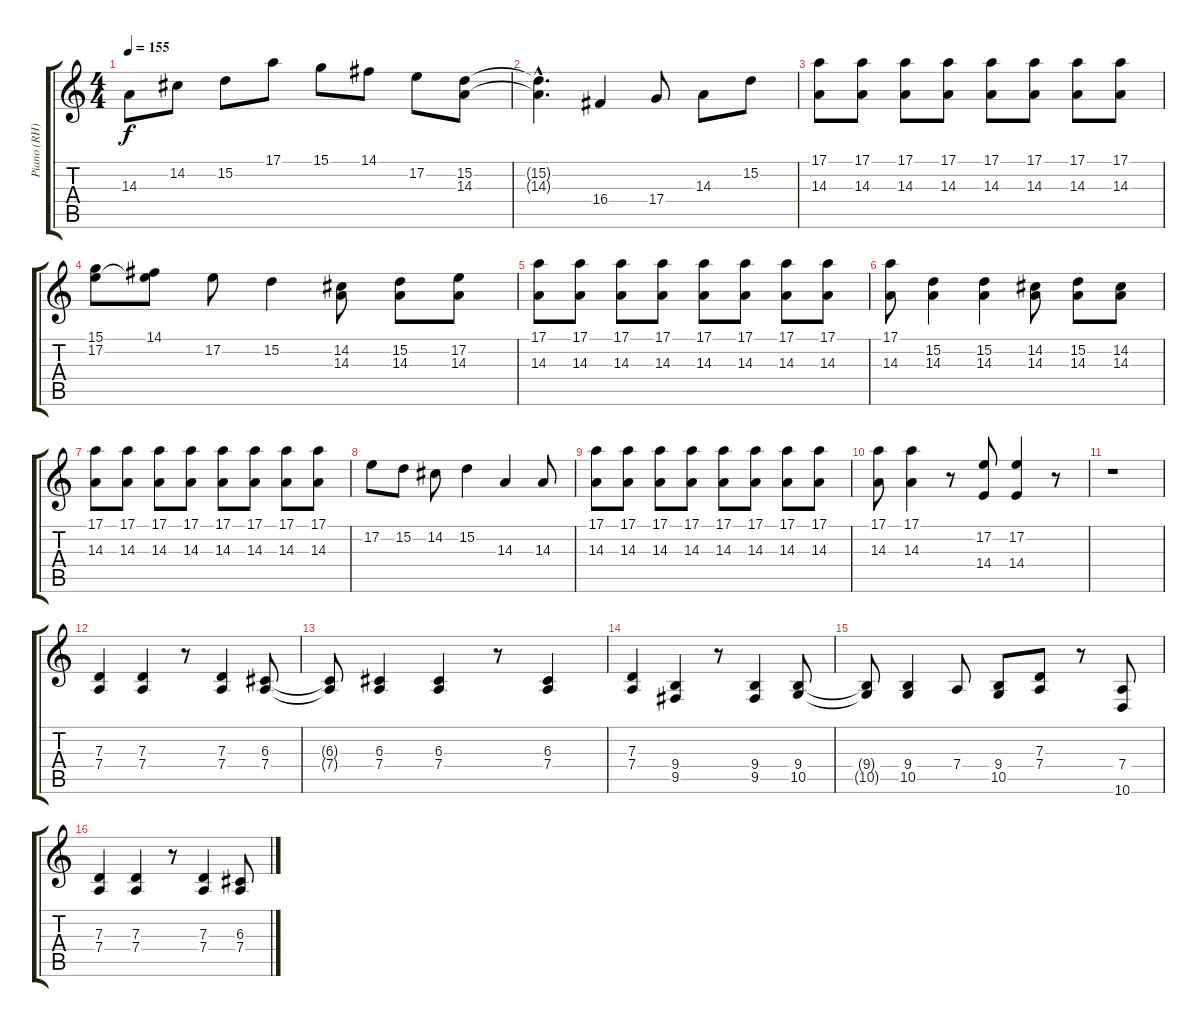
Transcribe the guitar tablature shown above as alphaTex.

\track ("Piano (RH)" "Piano (RH)") {instrument honkytonkpiano}
\staff {score tabs}
\tuning (E4 B3 G3 D3 A2 E2) {hide}
\ts (4 4)
\tempo 155
\clef g2
\ks c
14.3{t}.8{dy f} 14.2.8 15.2.8 17.1.8 15.1.8 14.1.8 17.2.8 (15.2 14.3).8 |
(15.2{hac t} 14.3{hac t}).4{d} 16.4.4 17.4.8 14.3.8 15.2.8 |
(17.1 14.3).8 (17.1 14.3).8 (17.1 14.3).8 (17.1 14.3).8 (17.1 14.3).8 (17.1 14.3).8 (17.1 14.3).8 (17.1 14.3).8 |
(15.1 17.2).8 (14.1 17.2{t}).8 17.2.8 15.2.4 (14.2 14.3).8 (15.2 14.3).8 (17.2 14.3).8 |
(17.1 14.3).8 (17.1 14.3).8 (17.1 14.3).8 (17.1 14.3).8 (17.1 14.3).8 (17.1 14.3).8 (17.1 14.3).8 (17.1 14.3).8 |
(17.1 14.3).8 (15.2 14.3).4 (15.2 14.3).4 (14.2 14.3).8 (15.2 14.3).8 (14.2 14.3).8 |
(17.1 14.3).8 (17.1 14.3).8 (17.1 14.3).8 (17.1 14.3).8 (17.1 14.3).8 (17.1 14.3).8 (17.1 14.3).8 (17.1 14.3).8 |
17.2.8 15.2.8 14.2.8 15.2.4 14.3.4 14.3.8 |
(17.1 14.3).8 (17.1 14.3).8 (17.1 14.3).8 (17.1 14.3).8 (17.1 14.3).8 (17.1 14.3).8 (17.1 14.3).8 (17.1 14.3).8 |
(17.1 14.3).8 (17.1 14.3).4 r.8 (17.2 14.4).8 (17.2 14.4).4 r.8 |
r.1 |
(7.3 7.4).4 (7.3 7.4).4 r.8 (7.3 7.4).4 (6.3 7.4).8 |
(6.3{t} 7.4{t}).8 (6.3 7.4).4 (6.3 7.4).4 r.8 (6.3 7.4).4 |
(7.3 7.4).4 (9.4 9.5).4 r.8 (9.4 9.5).4 (9.4 10.5).8 |
(9.4{t} 10.5{t}).8 (9.4 10.5).4 7.4.8 (9.4 10.5).8 (7.3 7.4).8 r.8 (7.4 10.6).8 |
(7.3 7.4).4 (7.3 7.4).4 r.8 (7.3 7.4).4 (6.3 7.4).8
